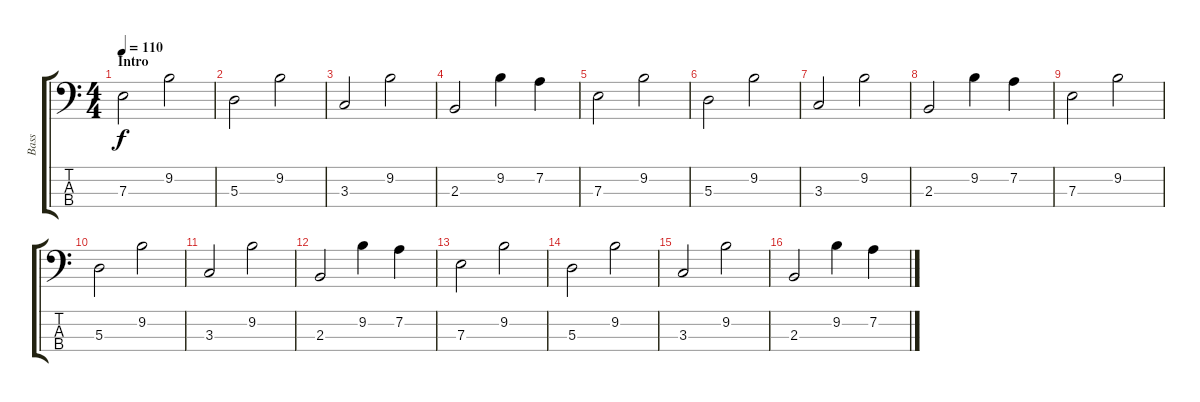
\track ("Bass" "Bass") {instrument electricbassfinger}
\staff {score tabs}
\tuning (G2 D2 A1 E1) {hide}
\ts (4 4)
\section ("" "Intro")
\tempo 110
\clef f4
\ks c
7.3.2{dy f instrument electricbassfinger} 9.2.2 |
5.3.2 9.2.2 |
3.3.2 9.2.2 |
2.3.2 9.2.4 7.2.4 |
7.3.2 9.2.2 |
5.3.2 9.2.2 |
3.3.2 9.2.2 |
2.3.2 9.2.4 7.2.4 |
7.3.2 9.2.2 |
5.3.2 9.2.2 |
3.3.2 9.2.2 |
2.3.2 9.2.4 7.2.4 |
7.3.2 9.2.2 |
5.3.2 9.2.2 |
3.3.2 9.2.2 |
2.3.2 9.2.4 7.2.4
